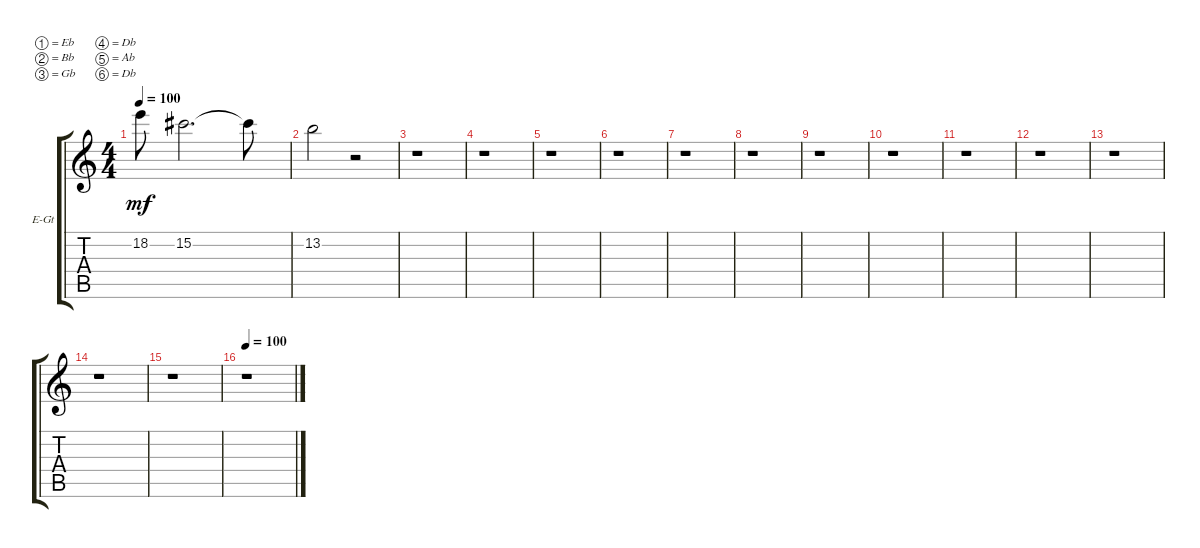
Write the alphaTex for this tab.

\bracketExtendMode groupsimilarinstruments
\firstSystemTrackNameOrientation horizontal
\otherSystemsTrackNameOrientation horizontal
\track ("Paul clean" "E-Gt") {instrument electricguitarjazz}
\staff {score tabs}
\tuning (Eb4 Bb3 Gb3 Db3 Ab2 Db2)
\ts (4 4)
\tempo 100
\clef g2
\ks c
18.2{t}.8{dy mf} 15.2.2{d} 15.2{t}.8 |
13.2.2 r.2 |
r.1 |
r.1 |
r.1 |
r.1 |
r.1 |
r.1 |
r.1 |
r.1 |
r.1 |
r.1 |
r.1 |
r.1 |
r.1 |
\tempo 100
r.1
